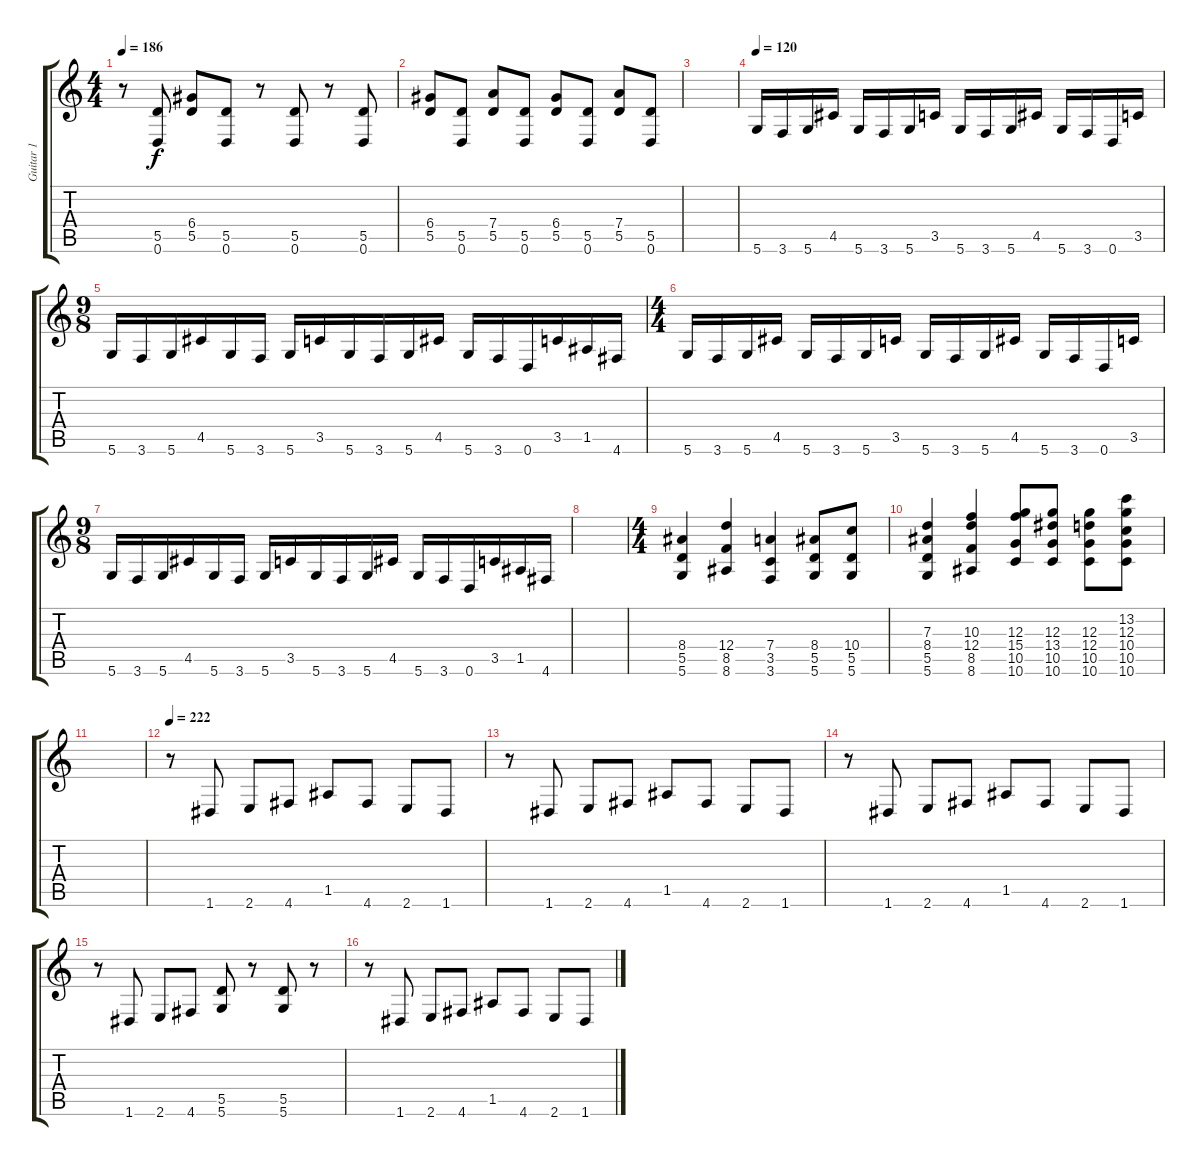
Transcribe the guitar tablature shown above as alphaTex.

\track ("Guitar 1" "Guitar 1") {instrument distortionguitar}
\staff {score tabs}
\tuning (E4 B3 G3 D3 A2 D2) {hide}
\ts (4 4)
\tempo 186
\clef g2
\ks c
r.8{dy f} (5.5 0.6).8 (6.4 5.5).8 (5.5 0.6).8 r.8 (5.5 0.6).8 r.8 (5.5 0.6).8 |
(6.4 5.5).8 (5.5 0.6).8 (7.4 5.5).8 (5.5 0.6).8 (6.4 5.5).8 (5.5 0.6).8 (7.4 5.5).8 (5.5 0.6).8 |
|
\tempo 120
5.6.16 3.6.16 5.6.16 4.5.16 5.6.16 3.6.16 5.6.16 3.5.16 5.6.16 3.6.16 5.6.16 4.5.16 5.6.16 3.6.16 0.6.16 3.5.16 |
\ts (9 8)
5.6.16 3.6.16 5.6.16 4.5.16 5.6.16 3.6.16 5.6.16 3.5.16 5.6.16 3.6.16 5.6.16 4.5.16 5.6.16 3.6.16 0.6.16 3.5.16 1.5.16 4.6.16 |
\ts (4 4)
5.6.16 3.6.16 5.6.16 4.5.16 5.6.16 3.6.16 5.6.16 3.5.16 5.6.16 3.6.16 5.6.16 4.5.16 5.6.16 3.6.16 0.6.16 3.5.16 |
\ts (9 8)
5.6.16 3.6.16 5.6.16 4.5.16 5.6.16 3.6.16 5.6.16 3.5.16 5.6.16 3.6.16 5.6.16 4.5.16 5.6.16 3.6.16 0.6.16 3.5.16 1.5.16 4.6.16 |
|
\ts (4 4)
(8.4 5.5 5.6).4 (12.4 8.5 8.6).4 (7.4 3.5 3.6).4 (8.4 5.5 5.6).8 (10.4 5.5 5.6).8 |
(7.3 8.4 5.5 5.6).4 (10.3 12.4 8.5 8.6).4 (12.3 15.4 10.5 10.6).8 (12.3 13.4 10.5 10.6).8 (12.3 12.4 10.5 10.6).8 (13.2 12.3 10.4 10.5 10.6).8 |
|
\tempo 222
r.8 1.6.8 2.6.8 4.6.8 1.5.8 4.6.8 2.6.8 1.6.8 |
r.8 1.6.8 2.6.8 4.6.8 1.5.8 4.6.8 2.6.8 1.6.8 |
r.8 1.6.8 2.6.8 4.6.8 1.5.8 4.6.8 2.6.8 1.6.8 |
r.8 1.6.8 2.6.8 4.6.8 (5.5 5.6).8 r.8 (5.5 5.6).8 r.8 |
r.8 1.6.8 2.6.8 4.6.8 1.5.8 4.6.8 2.6.8 1.6.8
